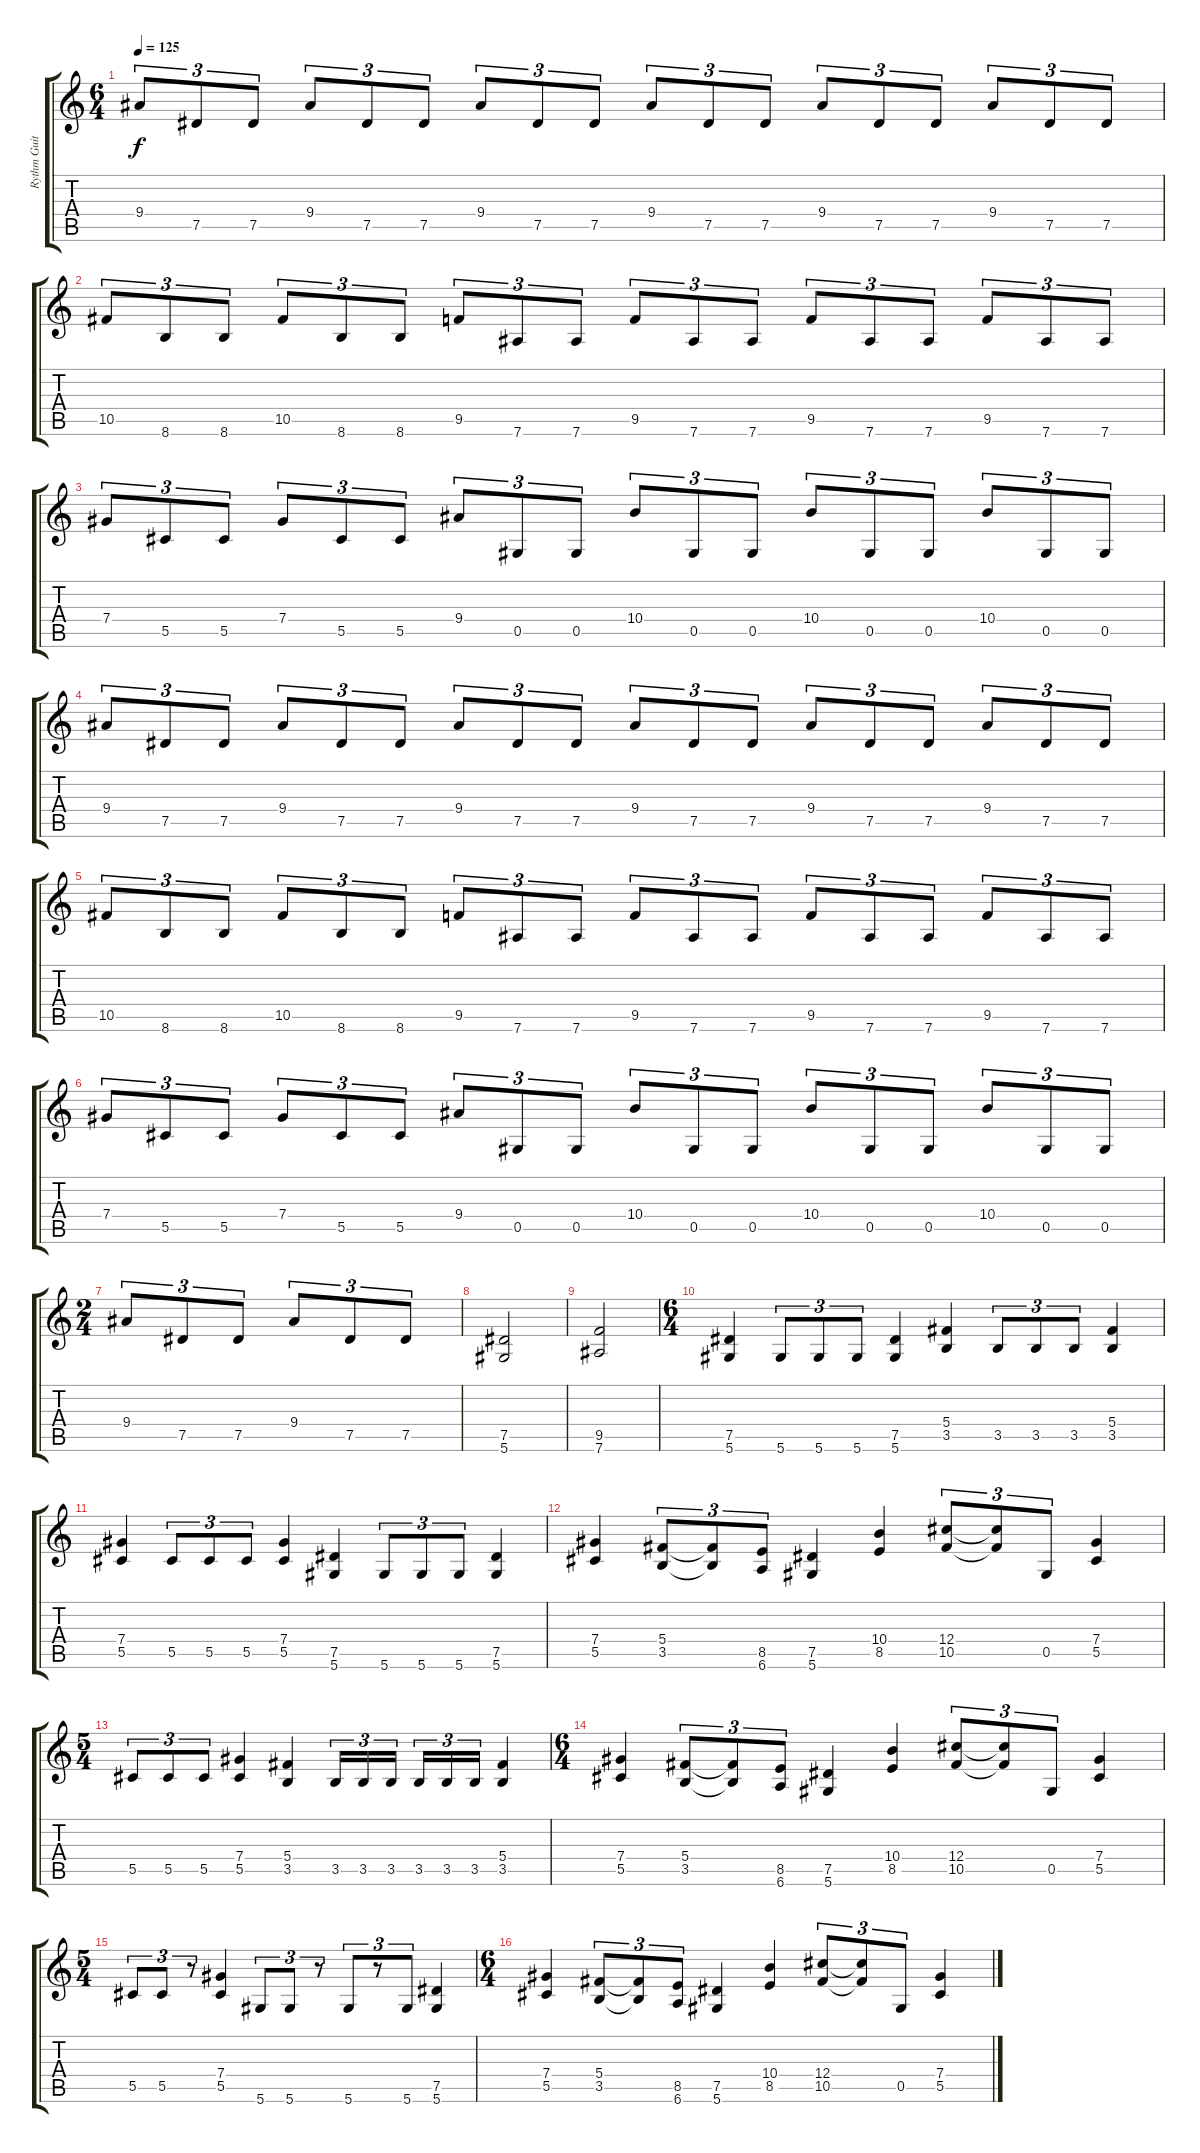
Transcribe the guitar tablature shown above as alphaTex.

\track ("Rythm Guitar" "Rythm Guit") {instrument distortionguitar}
\staff {score tabs}
\tuning (Eb4 Bb3 Gb3 Db3 Ab2 Eb2) {hide}
\ts (6 4)
\tempo 125
\clef g2
\ks c
9.4.8{tu (3 2) dy f} 7.5.8{tu (3 2)} 7.5.8{tu (3 2)} 9.4.8{tu (3 2)} 7.5.8{tu (3 2)} 7.5.8{tu (3 2)} 9.4.8{tu (3 2)} 7.5.8{tu (3 2)} 7.5.8{tu (3 2)} 9.4.8{tu (3 2)} 7.5.8{tu (3 2)} 7.5.8{tu (3 2)} 9.4.8{tu (3 2)} 7.5.8{tu (3 2)} 7.5.8{tu (3 2)} 9.4.8{tu (3 2)} 7.5.8{tu (3 2)} 7.5.8{tu (3 2)} |
10.5.8{tu (3 2)} 8.6.8{tu (3 2)} 8.6.8{tu (3 2)} 10.5.8{tu (3 2)} 8.6.8{tu (3 2)} 8.6.8{tu (3 2)} 9.5.8{tu (3 2)} 7.6.8{tu (3 2)} 7.6.8{tu (3 2)} 9.5.8{tu (3 2)} 7.6.8{tu (3 2)} 7.6.8{tu (3 2)} 9.5.8{tu (3 2)} 7.6.8{tu (3 2)} 7.6.8{tu (3 2)} 9.5.8{tu (3 2)} 7.6.8{tu (3 2)} 7.6.8{tu (3 2)} |
7.4.8{tu (3 2)} 5.5.8{tu (3 2)} 5.5.8{tu (3 2)} 7.4.8{tu (3 2)} 5.5.8{tu (3 2)} 5.5.8{tu (3 2)} 9.4.8{tu (3 2)} 0.5.8{tu (3 2)} 0.5.8{tu (3 2)} 10.4.8{tu (3 2)} 0.5.8{tu (3 2)} 0.5.8{tu (3 2)} 10.4.8{tu (3 2)} 0.5.8{tu (3 2)} 0.5.8{tu (3 2)} 10.4.8{tu (3 2)} 0.5.8{tu (3 2)} 0.5.8{tu (3 2)} |
9.4.8{tu (3 2)} 7.5.8{tu (3 2)} 7.5.8{tu (3 2)} 9.4.8{tu (3 2)} 7.5.8{tu (3 2)} 7.5.8{tu (3 2)} 9.4.8{tu (3 2)} 7.5.8{tu (3 2)} 7.5.8{tu (3 2)} 9.4.8{tu (3 2)} 7.5.8{tu (3 2)} 7.5.8{tu (3 2)} 9.4.8{tu (3 2)} 7.5.8{tu (3 2)} 7.5.8{tu (3 2)} 9.4.8{tu (3 2)} 7.5.8{tu (3 2)} 7.5.8{tu (3 2)} |
10.5.8{tu (3 2)} 8.6.8{tu (3 2)} 8.6.8{tu (3 2)} 10.5.8{tu (3 2)} 8.6.8{tu (3 2)} 8.6.8{tu (3 2)} 9.5.8{tu (3 2)} 7.6.8{tu (3 2)} 7.6.8{tu (3 2)} 9.5.8{tu (3 2)} 7.6.8{tu (3 2)} 7.6.8{tu (3 2)} 9.5.8{tu (3 2)} 7.6.8{tu (3 2)} 7.6.8{tu (3 2)} 9.5.8{tu (3 2)} 7.6.8{tu (3 2)} 7.6.8{tu (3 2)} |
7.4.8{tu (3 2)} 5.5.8{tu (3 2)} 5.5.8{tu (3 2)} 7.4.8{tu (3 2)} 5.5.8{tu (3 2)} 5.5.8{tu (3 2)} 9.4.8{tu (3 2)} 0.5.8{tu (3 2)} 0.5.8{tu (3 2)} 10.4.8{tu (3 2)} 0.5.8{tu (3 2)} 0.5.8{tu (3 2)} 10.4.8{tu (3 2)} 0.5.8{tu (3 2)} 0.5.8{tu (3 2)} 10.4.8{tu (3 2)} 0.5.8{tu (3 2)} 0.5.8{tu (3 2)} |
\ts (2 4)
9.4.8{tu (3 2)} 7.5.8{tu (3 2)} 7.5.8{tu (3 2)} 9.4.8{tu (3 2)} 7.5.8{tu (3 2)} 7.5.8{tu (3 2)} |
(7.5 5.6).2 |
(9.5 7.6).2 |
\ts (6 4)
(7.5 5.6).4 5.6.8{tu (3 2)} 5.6.8{tu (3 2)} 5.6.8{tu (3 2)} (7.5 5.6).4 (5.4 3.5).4 3.5.8{tu (3 2)} 3.5.8{tu (3 2)} 3.5.8{tu (3 2)} (5.4 3.5).4 |
(7.4 5.5).4 5.5.8{tu (3 2)} 5.5.8{tu (3 2)} 5.5.8{tu (3 2)} (7.4 5.5).4 (7.5 5.6).4 5.6.8{tu (3 2)} 5.6.8{tu (3 2)} 5.6.8{tu (3 2)} (7.5 5.6).4 |
(7.4 5.5).4 (5.4 3.5).8{tu (3 2)} (5.4{t} 3.5{t}).8{tu (3 2)} (8.5 6.6).8{tu (3 2)} (7.5 5.6).4 (10.4 8.5).4 (12.4 10.5).8{tu (3 2)} (12.4{t} 10.5{t}).8{tu (3 2)} 0.5.8{tu (3 2)} (7.4 5.5).4 |
\ts (5 4)
5.5.8{tu (3 2)} 5.5.8{tu (3 2)} 5.5.8{tu (3 2)} (7.4 5.5).4 (5.4 3.5).4 3.5.16{tu (3 2)} 3.5.16{tu (3 2)} 3.5.16{tu (3 2)} 3.5.16{tu (3 2)} 3.5.16{tu (3 2)} 3.5.16{tu (3 2)} (5.4 3.5).4 |
\ts (6 4)
(7.4 5.5).4 (5.4 3.5).8{tu (3 2)} (5.4{t} 3.5{t}).8{tu (3 2)} (8.5 6.6).8{tu (3 2)} (7.5 5.6).4 (10.4 8.5).4 (12.4 10.5).8{tu (3 2)} (12.4{t} 10.5{t}).8{tu (3 2)} 0.5.8{tu (3 2)} (7.4 5.5).4 |
\ts (5 4)
5.5.8{tu (3 2)} 5.5.8{tu (3 2)} r.8{tu (3 2)} (7.4 5.5).4 5.6.8{tu (3 2)} 5.6.8{tu (3 2)} r.8{tu (3 2)} 5.6.8{tu (3 2)} r.8{tu (3 2)} 5.6.8{tu (3 2)} (7.5 5.6).4 |
\ts (6 4)
(7.4 5.5).4 (5.4 3.5).8{tu (3 2)} (5.4{t} 3.5{t}).8{tu (3 2)} (8.5 6.6).8{tu (3 2)} (7.5 5.6).4 (10.4 8.5).4 (12.4 10.5).8{tu (3 2)} (12.4{t} 10.5{t}).8{tu (3 2)} 0.5.8{tu (3 2)} (7.4 5.5).4
